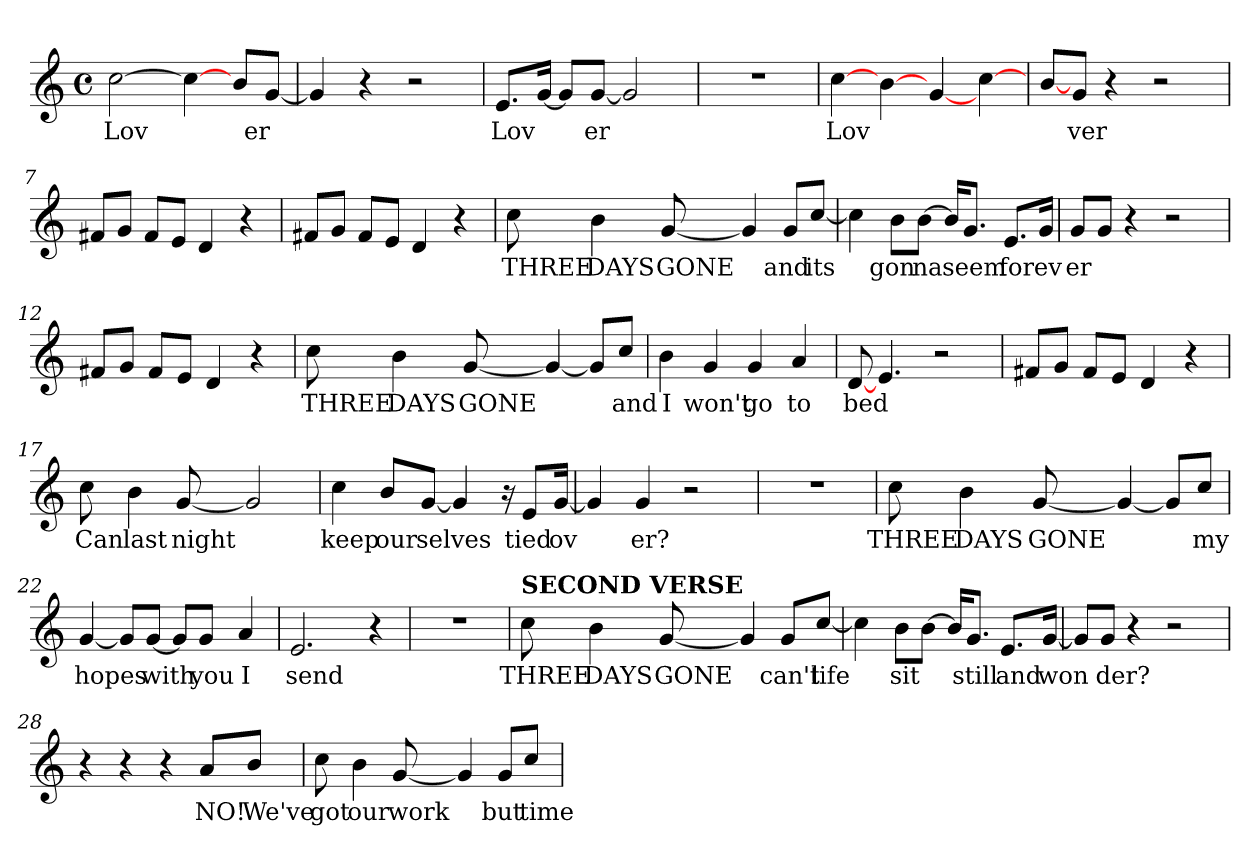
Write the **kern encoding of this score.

**kern	**text
*part1	*part1
*staff1	*staff1
*clefG2	*
*k[]	*
*C:	*
*M4/4	*
*met(c)	*
=1	=1
[2cc\	Lov
4cc\_	.
8b/L	.
[8g/J	er
=2	=2
4g/]	.
4r	.
2r	.
=3	=3
8.e/L	Lov
[16g/Jk	.
8g/L]	.
[8g/J	er
2g/]	.
=4	=4
1r	.
!!LO:LB:g=z
=5	=5
[4cc\	Lov
[4b\	.
[4g/	.
[4cc\	.
=6	=6
[8b/L	.
8g/J	ver
4r	.
2r	.
=7	=7
8f#X/L	.
8g/J	.
8f#/L	.
8e/J	.
4d/	.
4r	.
=8	=8
8f#X/L	.
8g/J	.
8f#/L	.
8e/J	.
4d/	.
4r	.
!!LO:LB:g=z
=9	=9
8cc\	THREE
4b\	DAYS
[8g/	GONE
4g/]	.
8g/L	and
[8cc/J	its
=10	=10
4cc\]	.
8b\L	gon
[8b\J	na
16b/KL]	.
8.g/J	seem
8.e/L	for
16g/Jk	ev
=11	=11
8g/L	er
8g/J	.
4r	.
2r	.
=12	=12
8f#X/L	.
8g/J	.
8f#/L	.
8e/J	.
4d/	.
4r	.
!!LO:LB:g=z
=13	=13
8cc\	THREE
4b\	DAYS
[8g/	GONE
4g/_	.
8g/L]	.
8cc/J	and
=14	=14
4b\	I
4g/	won't
4g/	go
4a/	to
=15	=15
[8d/	bed
4.e/	.
2r	.
=16	=16
8f#X/L	.
8g/J	.
8f#/L	.
8e/J	.
4d/	.
4r	.
!!LO:LB:g=z
=17	=17
8cc\	Can
4b\	last
[8g/	night
2g/]	.
=18	=18
4cc\	keep
8b/L	our
[8g/J	selves
4g/]	.
16r	.
8e/L	tied
[16g/Jk	ov
=19	=19
4g/]	.
4g/	er?
2r	.
=20	=20
1r	.
!!LO:LB:g=z
=21	=21
8cc\	THREE
4b\	DAYS
[8g/	GONE
4g/_	.
8g/L]	.
8cc/J	my
=22	=22
[4g/	hopes
8g/L]	.
[8g/J	with
8g/L]	.
8g/J	you
4a/	I
=23	=23
2.e/	send
4r	.
=24	=24
1r	.
!!LO:LB:g=z
=25	=25
!LO:TX:a:B:t=SECOND VERSE	!
8cc\	THREE
4b\	DAYS
[8g/	GONE
4g/]	.
8g/L	can't
[8cc/J	life
=26	=26
4cc\]	.
8b\L	sit
[8b\J	.
16b/KL]	.
8.g/J	still
8.e/L	and
[16g/Jk	won
=27	=27
8g/L]	.
8g/J	der?
4r	.
2r	.
=28	=28
4r	.
4r	.
4r	.
8a/L	NO!
8b/J	We've
!!LO:PB:g=z
=29	=29
8cc\	got
4b\	our
[8g/	work
4g/]	.
8g/L	but
8cc/J	time
=	=
*-	*-
